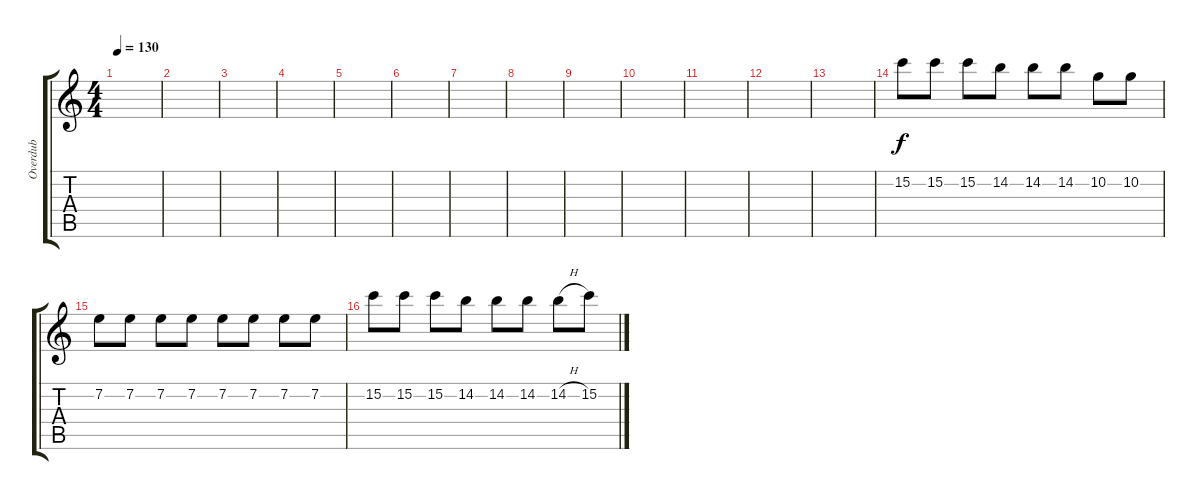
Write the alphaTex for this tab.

\track ("Overdub" "Overdub") {instrument overdrivenguitar}
\staff {score tabs}
\tuning (D4 A3 F3 C3 G2 C2) {hide}
\ts (4 4)
\tempo 130
\clef g2
\ks c
|
|
|
|
|
|
|
|
|
|
|
|
|
15.2.8{volume 14 balance 11} 15.2.8 15.2.8 14.2.8 14.2.8 14.2.8 10.2.8 10.2.8 |
7.2.8 7.2.8 7.2.8 7.2.8 7.2.8 7.2.8 7.2.8 7.2.8 |
15.2.8 15.2.8 15.2.8 14.2.8 14.2.8 14.2.8 14.2{h}.8 15.2.8
